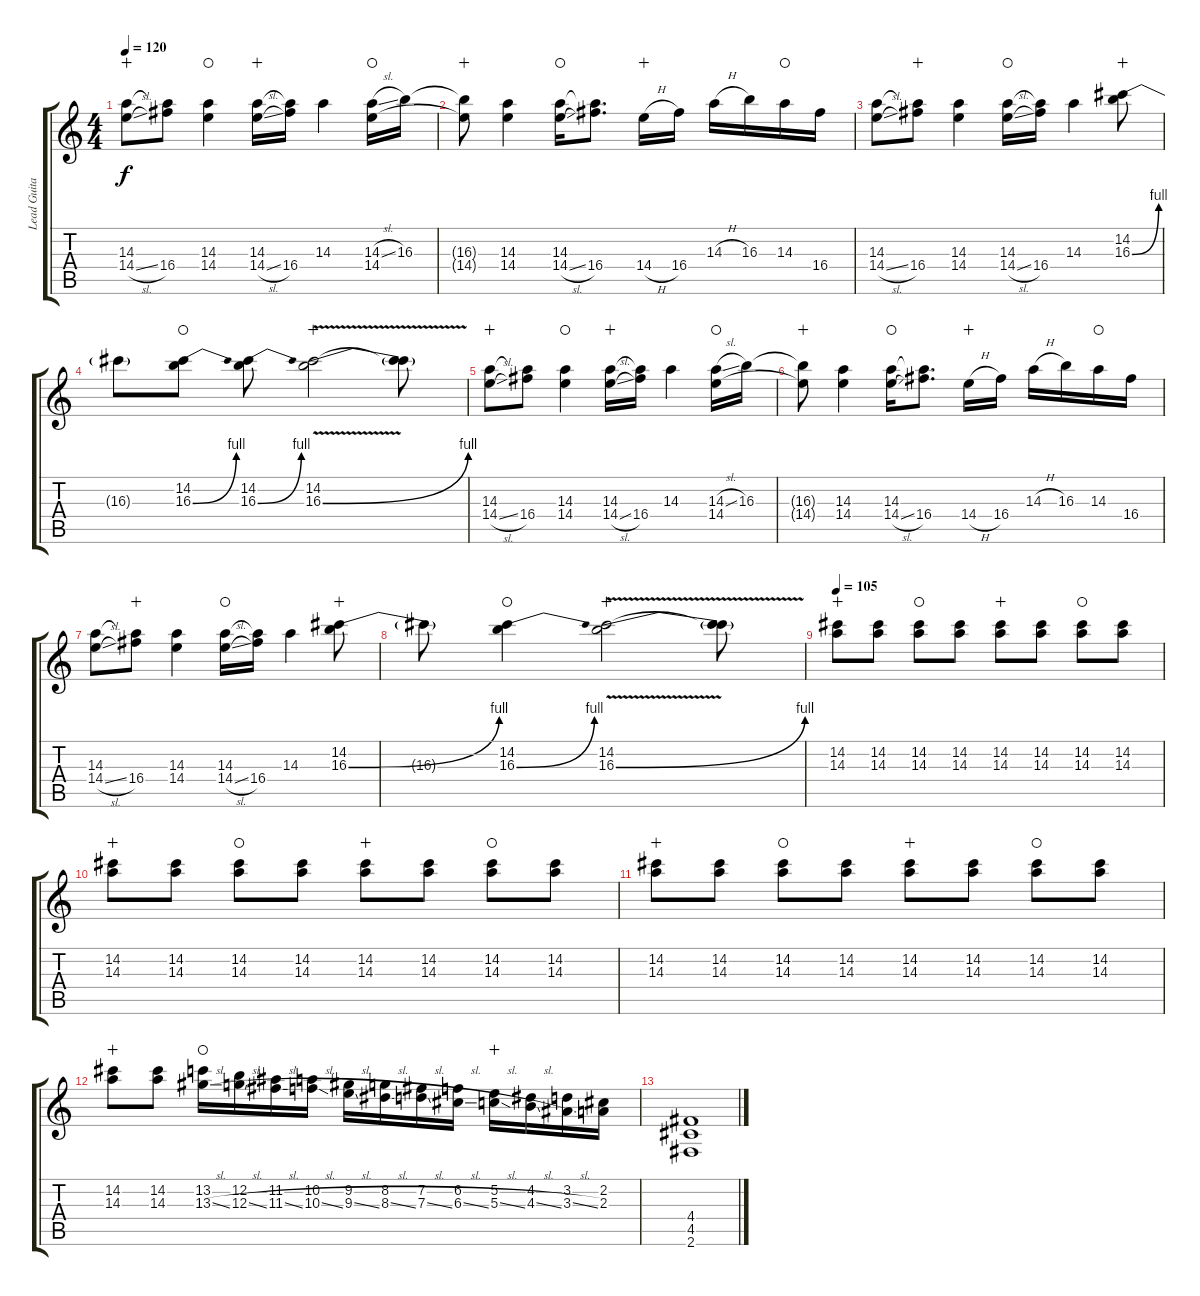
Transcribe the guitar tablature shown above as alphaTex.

\track ("Lead Guitar" "Lead Guita") {instrument overdrivenguitar}
\staff {score tabs}
\tuning (E4 B3 G3 D3 A2 E2) {hide}
\ts (4 4)
\tempo 120
\clef g2
\ks c
(14.3 14.4{sl}).8{dy f wahc} (14.3{t} 16.4).8 (14.3 14.4).4{waho} (14.3 14.4{sl}).16{wahc} (14.3{t} 16.4).16 14.3.4 (14.3{sl} 14.4).16{waho} 16.3.16 |
(16.3{t} 14.4{t}).8{wahc} (14.3 14.4).4 (14.3 14.4{sl}).16{waho} (14.3{t} 16.4).8{d} 14.4{h}.16{wahc} 16.4.16 14.3{h}.16 16.3.16 14.3.16{waho} 16.4.16 |
(14.3 14.4{sl}).8 (14.3{t} 16.4).8{wahc} (14.3 14.4).4 (14.3 14.4{sl}).16{waho} (14.3{t} 16.4).16 14.3.4 (14.2 16.3{be (bend 0 0 60 4)}).8{wahc} |
16.3{t}.8 (14.2 16.3{be (bend 0 0 60 4)}).8{waho} (14.2 16.3{be (bend 0 0 60 4)}).8 (14.2 16.3{be (bend 0 0 60 4) v}).2{wahc} (14.2{t} 16.3{t}).8 |
(14.3 14.4{sl}).8{wahc} (14.3{t} 16.4).8 (14.3 14.4).4{waho} (14.3 14.4{sl}).16{wahc} (14.3{t} 16.4).16 14.3.4 (14.3{sl} 14.4).16{waho} 16.3.16 |
(16.3{t} 14.4{t}).8{wahc} (14.3 14.4).4 (14.3 14.4{sl}).16{waho} (14.3{t} 16.4).8{d} 14.4{h}.16{wahc} 16.4.16 14.3{h}.16 16.3.16 14.3.16{waho} 16.4.16 |
(14.3 14.4{sl}).8 (14.3{t} 16.4).8{wahc} (14.3 14.4).4 (14.3 14.4{sl}).16{waho} (14.3{t} 16.4).16 14.3.4 (14.2 16.3{be (bend 0 0 60 4)}).8{wahc} |
16.3{t}.8 (14.2 16.3{be (bend 0 0 60 4)}).4{waho} (14.2 16.3{be (bend 0 0 60 4) v}).2{wahc} (14.2{t} 16.3{t}).8 |
\tempo 105
(14.2 14.3).8{wahc} (14.2 14.3).8 (14.2 14.3).8{waho} (14.2 14.3).8 (14.2 14.3).8{wahc} (14.2 14.3).8 (14.2 14.3).8{waho} (14.2 14.3).8 |
(14.2 14.3).8{wahc} (14.2 14.3).8 (14.2 14.3).8{waho} (14.2 14.3).8 (14.2 14.3).8{wahc} (14.2 14.3).8 (14.2 14.3).8{waho} (14.2 14.3).8 |
(14.2 14.3).8{wahc} (14.2 14.3).8 (14.2 14.3).8{waho} (14.2 14.3).8 (14.2 14.3).8{wahc} (14.2 14.3).8 (14.2 14.3).8{waho} (14.2 14.3).8 |
(14.2 14.3).8{wahc} (14.2 14.3).8 (13.2 13.3{sl}).16{waho} (12.2 12.3{sl}).16 (11.2 11.3{sl}).16 (10.2 10.3{sl}).16 (9.2 9.3{sl}).16 (8.2 8.3{sl}).16 (7.2 7.3{sl}).16 (6.2 6.3{sl}).16 (5.2 5.3{sl}).16{wahc} (4.2 4.3{sl}).16 (3.2 3.3{sl}).16 (2.2 2.3).16 |
(4.4 4.5 2.6).1
